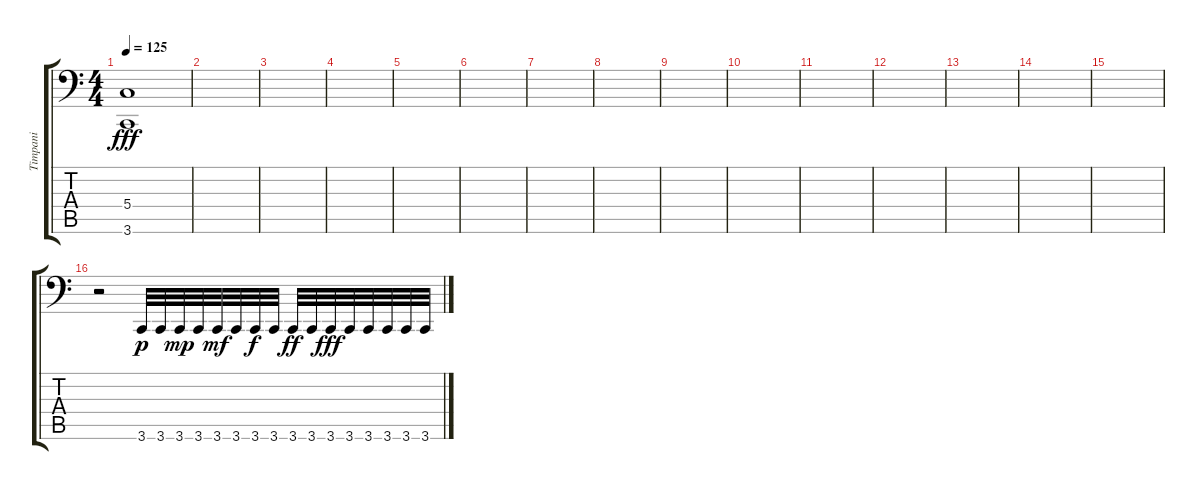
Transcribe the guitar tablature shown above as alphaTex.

\track ("Timpani" "Timpani") {instrument timpani}
\staff {score tabs}
\tuning (A3 E3 C3 G2 D2 A1) {hide}
\ts (4 4)
\tempo 125
\clef f4
\ks c
(5.4 3.6).1{dy fff} |
|
|
|
|
|
|
|
|
|
|
|
|
|
|
r.2 3.6.32{dy p} 3.6.32 3.6.32{dy mp} 3.6.32 3.6.32{dy mf} 3.6.32 3.6.32{dy f} 3.6.32 3.6.32{dy ff} 3.6.32 3.6.32{dy fff} 3.6.32 3.6.32 3.6.32 3.6.32 3.6.32
